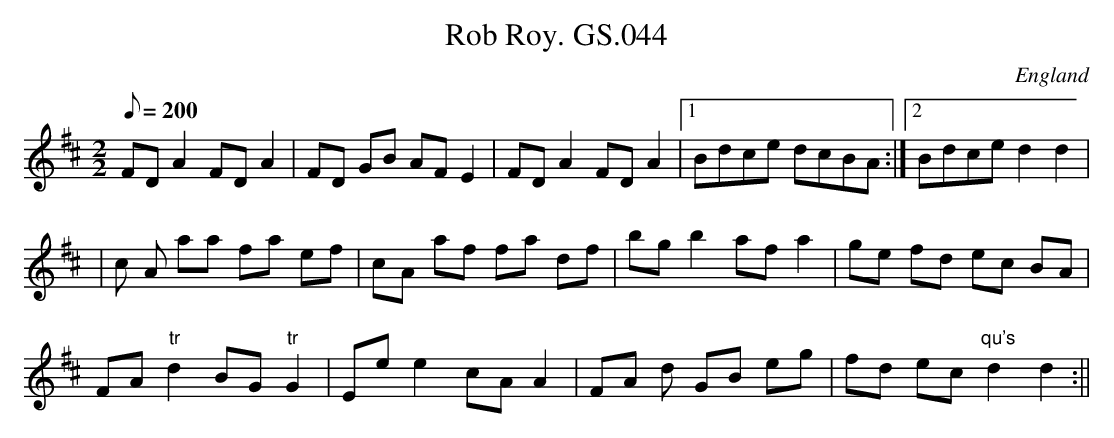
X:1
T:Rob Roy. GS.044
M:2/2
L:1/8
Q:200
O:England
K:D major
FD A2 FD A2 | FD GB AF E2 | FD A2 FD A2 |1 Bdce dcBA :|2 Bdce d2d2 |!| c
A aa fa ef | cA af fa df
 | bg b2 af a2 | ge fd ec BA |! FA "tr"d2 BG "tr"G2 | Ee e2 cA A2 | FA d
2 GB eg | fd ec "qu's"d2d2 :||
